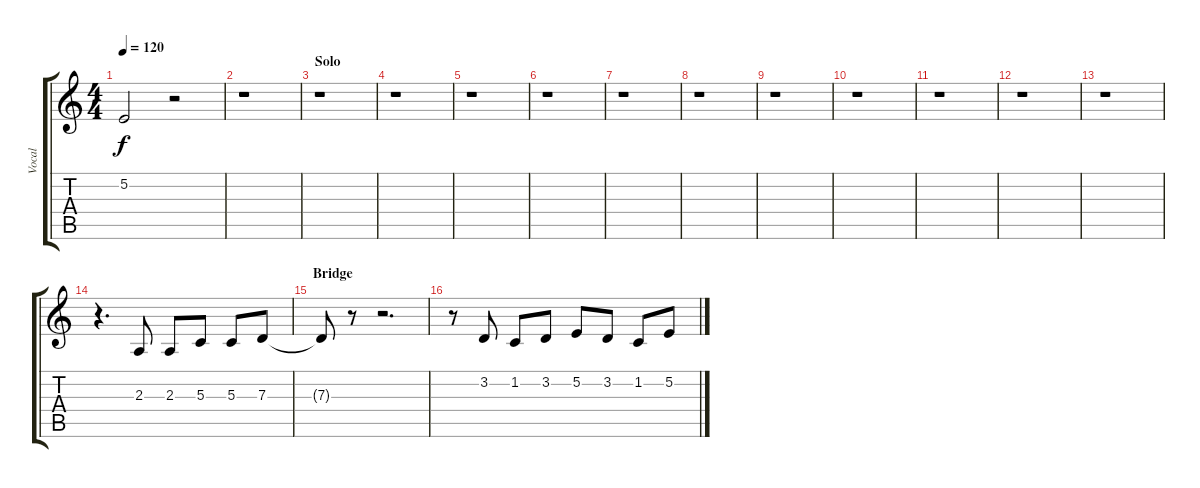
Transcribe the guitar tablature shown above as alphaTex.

\track ("Vocal" "Vocal") {instrument trumpet}
\staff {score tabs}
\tuning (E4 B3 G3 D3 A2 E2) {hide}
\ts (4 4)
\tempo 120
\clef g2
\ks c
5.2.2{dy f} r.2 |
r.1 |
\section ("" "Solo")
r.1 |
r.1 |
r.1 |
r.1 |
r.1 |
r.1 |
r.1 |
r.1 |
r.1 |
r.1 |
r.1 |
r.4{d} 2.3.8 2.3.8 5.3.8 5.3.8 7.3.8 |
\section ("" "Bridge")
7.3{t}.8 r.8 r.2{d} |
r.8 3.2.8 1.2.8 3.2.8 5.2.8 3.2.8 1.2.8 5.2.8
